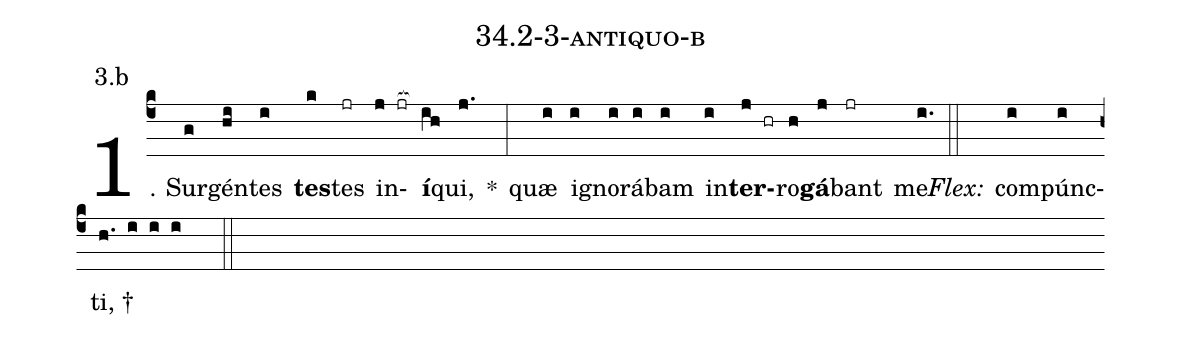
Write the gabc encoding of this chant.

name: 34.2-3-antiquo-b;
annotation: 3.b;
%%
(c4)1. Sur(g)gén(hi)tes(i) <b>tes</b>(k)tes(jr) in(j jr[ocb:1{])<b>í</b>(ih[ocb:0}])qui,(j.) *(:) quæ(i) i(i)gno(i)rá(i)bam(i) in(i)<b>ter</b>(j hr)ro(h)<b>gá</b>(j)bant(jr) me.(i.) (::)
<i>Flex:</i>()  com(i)púnc(i)ti, †(h. i i i  ::)

%E(i) u(i) o(j) u(h) a(j) e.(i.) (::)
